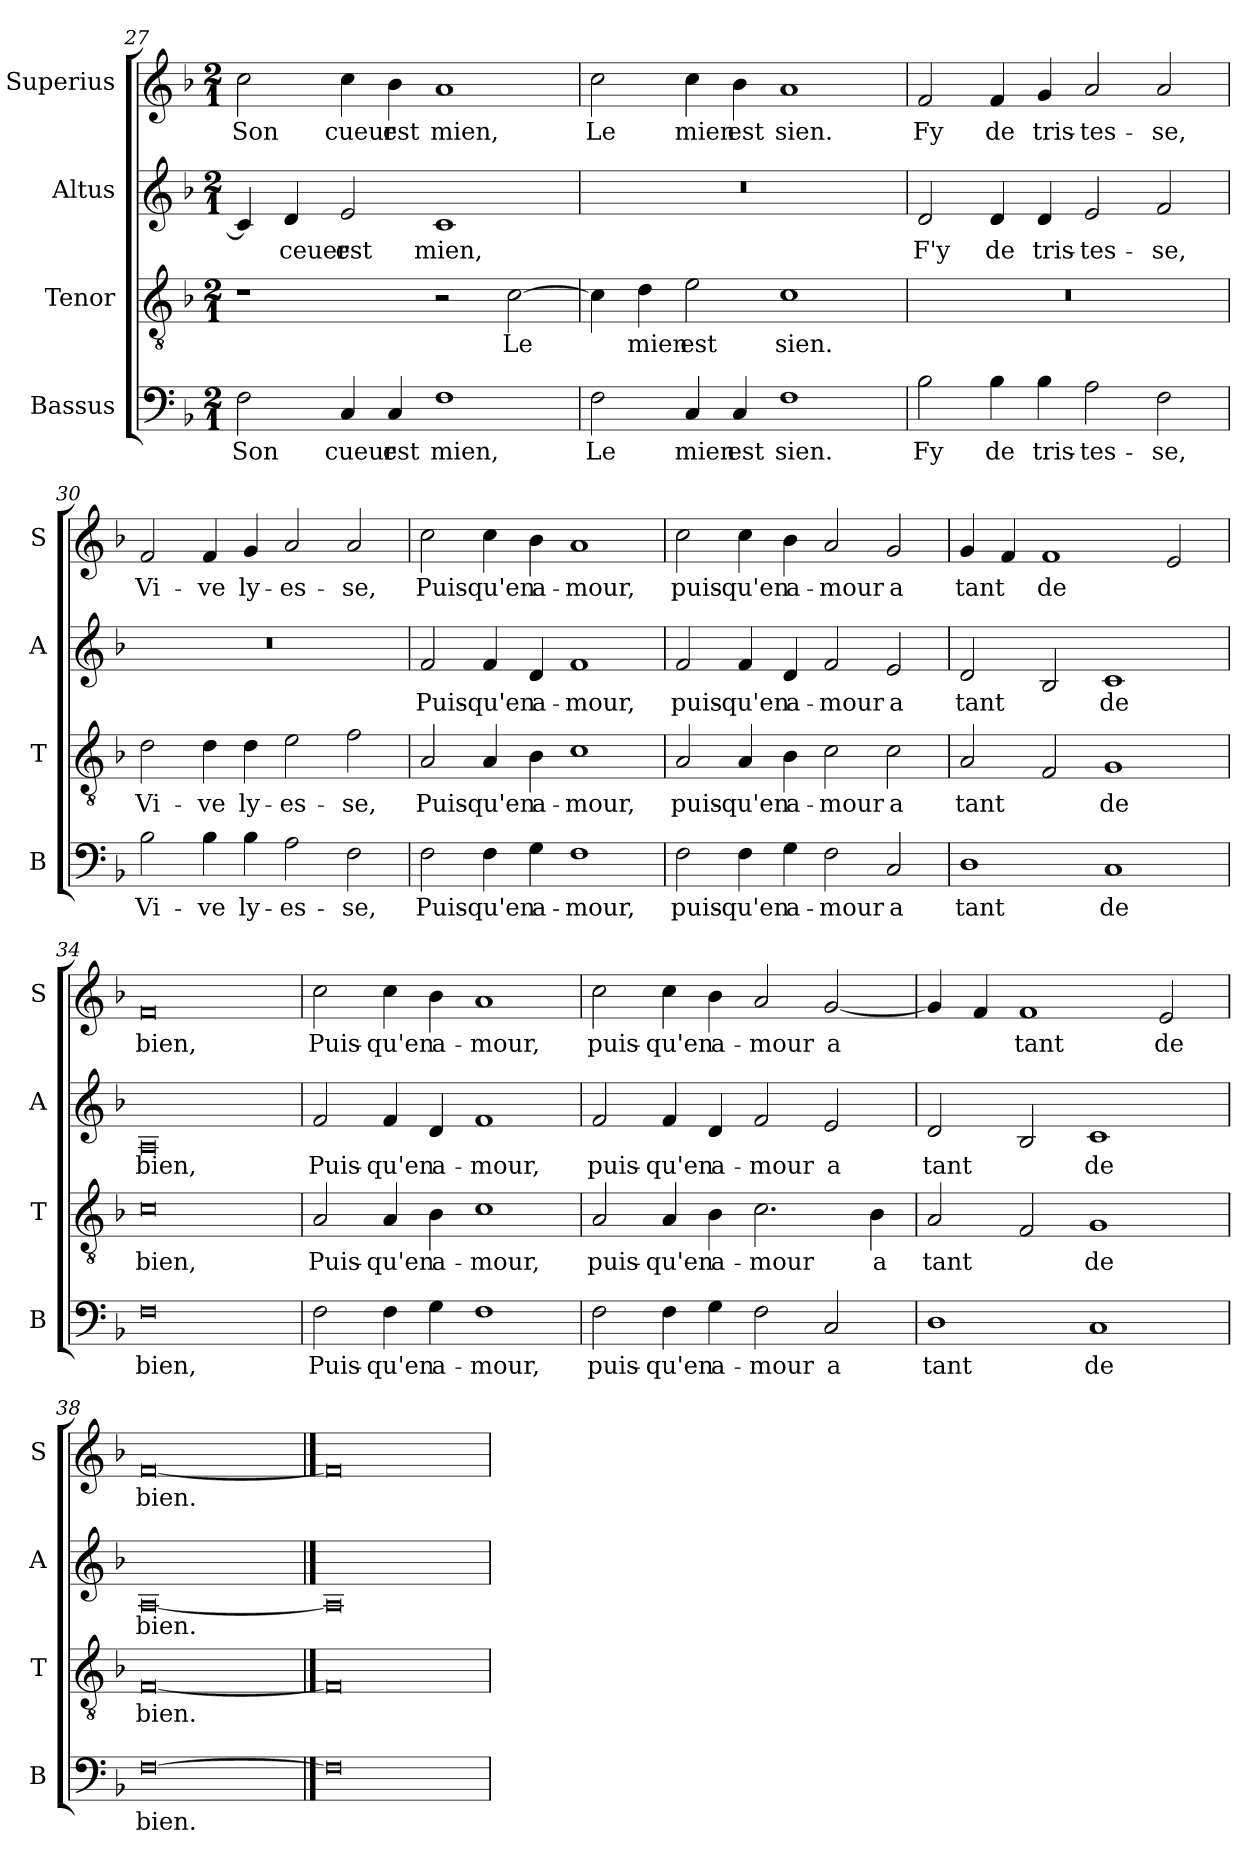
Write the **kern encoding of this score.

**kern	**text	**kern	**text	**kern	**text	**kern	**text
*part4	*part4	*part3	*part3	*part2	*part2	*part1	*part1
*staff4	*staff4	*staff3	*staff3	*staff2	*staff2	*staff1	*staff1
*I"Bassus	*	*I"Tenor	*	*I"Altus	*	*I"Superius	*
*I'B	*	*I'T	*	*I'A	*	*I'S	*
*clefF4	*	*clefGv2	*	*clefG2	*	*clefG2	*
*k[b-]	*	*k[b-]	*	*k[b-]	*	*k[b-]	*
*F:	*	*F:	*	*F:	*	*F:	*
*M2/1	*	*M2/1	*	*M2/1	*	*M2/1	*
=27	=27	=27	=27	=27	=27	=27	=27
2F	Son	1r	.	4c]	.	2cc	Son
.	.	.	.	4d	ceuer	.	.
4C	cueur	.	.	2e	est	4cc	cueur
4C	est	.	.	.	.	4b-	est
1F	mien,	2r	.	1c	mien,	1a	mien,
.	.	[2c	Le	.	.	.	.
=28	=28	=28	=28	=28	=28	=28	=28
2F	Le	4c]	.	0r	.	2cc	Le
.	.	4d	mien	.	.	.	.
4C	mien	2e	est	.	.	4cc	mien
4C	est	.	.	.	.	4b-	est
1F	sien.	1c	sien.	.	.	1a	sien.
=29	=29	=29	=29	=29	=29	=29	=29
2B-	Fy	0r	.	2d	F'y	2f	Fy
4B-	de	.	.	4d	de	4f	de
4B-	tris-	.	.	4d	tris-	4g	tris-
2A	-tes-	.	.	2e	-tes-	2a	-tes-
2F	-se,	.	.	2f	-se,	2a	-se,
=30	=30	=30	=30	=30	=30	=30	=30
2B-	Vi-	2d	Vi-	0r	.	2f	Vi-
4B-	-ve	4d	-ve	.	.	4f	-ve
4B-	ly-	4d	ly-	.	.	4g	ly-
2A	-es-	2e	-es-	.	.	2a	-es-
2F	-se,	2f	-se,	.	.	2a	-se,
=31	=31	=31	=31	=31	=31	=31	=31
2F	Puis-	2A	Puis-	2f	Puis-	2cc	Puis-
4F	-qu'en	4A	-qu'en	4f	-qu'en	4cc	-qu'en
4G	a-	4B-	a-	4d	a-	4b-	a-
1F	-mour,	1c	-mour,	1f	-mour,	1a	-mour,
=32	=32	=32	=32	=32	=32	=32	=32
2F	puis-	2A	puis-	2f	puis-	2cc	puis-
4F	-qu'en	4A	-qu'en	4f	-qu'en	4cc	-qu'en
4G	a-	4B-	a-	4d	a-	4b-	a-
2F	-mour	2c	-mour	2f	-mour	2a	-mour
2C	a	2c	a	2e	a	2g	a
=33	=33	=33	=33	=33	=33	=33	=33
1D	tant	2A	tant	2d	tant	4g	tant
.	.	.	.	.	.	4f	.
.	.	2F	.	2B-	.	1f	de
1C	de	1G	de	1c	de	.	.
.	.	.	.	.	.	2e	.
=34	=34	=34	=34	=34	=34	=34	=34
0F	bien,	0c	bien,	0A	bien,	0f	bien,
=35	=35	=35	=35	=35	=35	=35	=35
2F	Puis-	2A	Puis-	2f	Puis-	2cc	Puis-
4F	-qu'en	4A	-qu'en	4f	-qu'en	4cc	-qu'en
4G	a-	4B-	a-	4d	a-	4b-	a-
1F	-mour,	1c	-mour,	1f	-mour,	1a	-mour,
=36	=36	=36	=36	=36	=36	=36	=36
2F	puis-	2A	puis-	2f	puis-	2cc	puis-
4F	-qu'en	4A	-qu'en	4f	-qu'en	4cc	-qu'en
4G	a-	4B-	a-	4d	a-	4b-	a-
2F	-mour	2.c	-mour	2f	-mour	2a	-mour
2C	a	.	.	2e	a	[2g	a
.	.	4B-	a	.	.	.	.
=37	=37	=37	=37	=37	=37	=37	=37
1D	tant	2A	tant	2d	tant	4g]	.
.	.	.	.	.	.	4f	.
.	.	2F	.	2B-	.	1f	tant
1C	de	1G	de	1c	de	.	.
.	.	.	.	.	.	2e	de
=38	=38	=38	=38	=38	=38	=38	=38
[0F	bien.	[0F	bien.	[0A	bien.	[0f	bien.
==39	==39	==39	==39	==39	==39	==39	==39
0F]	.	0F]	.	0A]	.	0f]	.
=	=	=	=	=	=	=	=
*-	*-	*-	*-	*-	*-	*-	*-
